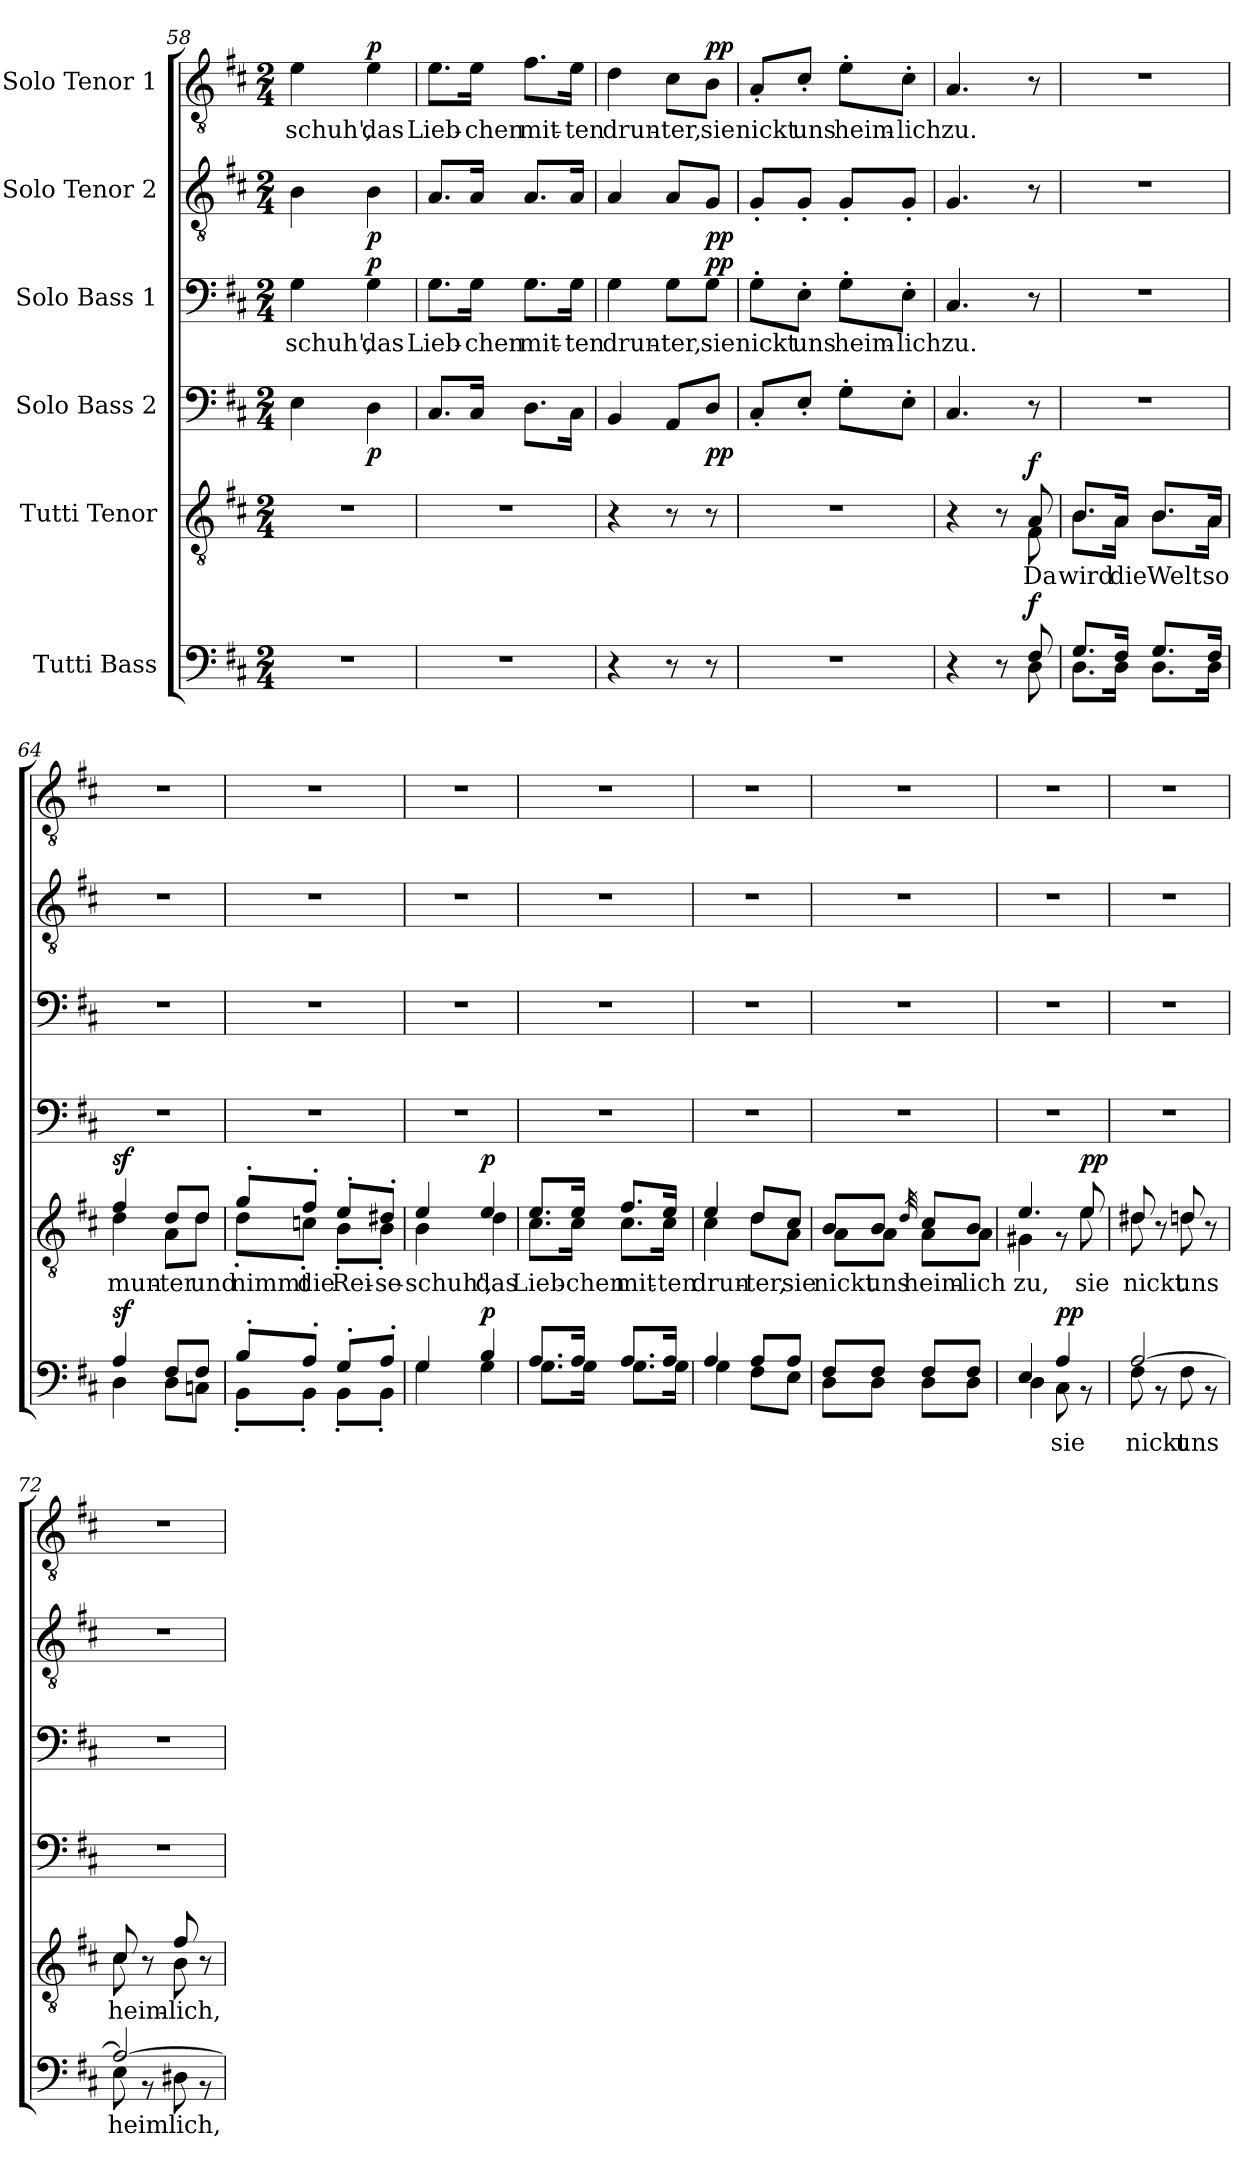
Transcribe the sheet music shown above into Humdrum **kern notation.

**kern	**text	**dynam	**kern	**text	**dynam	**kern	**dynam	**kern	**text	**dynam	**kern	**dynam	**kern	**text	**dynam
*part6	*part6	*part6	*part5	*part5	*part5	*part4	*part4	*part3	*part3	*part3	*part2	*part2	*part1	*part1	*part1
*staff6	*staff6	*staff6	*staff5	*staff5	*staff5	*staff4	*staff4	*staff3	*staff3	*staff3	*staff2	*staff2	*staff1	*staff1	*staff1
*I"Tutti Bass	*	*	*I"Tutti Tenor	*	*	*I"Solo Bass 2	*	*I"Solo Bass 1	*	*	*I"Solo Tenor 2	*	*I"Solo Tenor 1	*	*
*clefF4	*	*	*clefGv2	*	*	*clefF4	*	*clefF4	*	*	*clefGv2	*	*clefGv2	*	*
*k[f#c#]	*	*	*k[f#c#]	*	*	*k[f#c#]	*	*k[f#c#]	*	*	*k[f#c#]	*	*k[f#c#]	*	*
*M2/4	*	*	*M2/4	*	*	*M2/4	*	*M2/4	*	*	*M2/4	*	*M2/4	*	*
=58	=58	=58	=58	=58	=58	=58	=58	=58	=58	=58	=58	=58	=58	=58	=58
!	!	!	!	!	!	!	!	!	!LO:LY:b	!	!	!	!	!LO:LY:b	!
2r	.	.	2r	.	.	4E\	.	4G\	-schuh',	.	4B\	.	4e\	-schuh',	.
!	!	!	!	!	!	!	!LO:DY:b	!	!LO:LY:b	!LO:DY:b	!	!LO:DY:b	!	!LO:LY:b	!LO:DY:b
.	.	.	.	.	.	4D\	p	4G\	das	p	4B\	p	4e\	das	p
=59	=59	=59	=59	=59	=59	=59	=59	=59	=59	=59	=59	=59	=59	=59	=59
!	!	!	!	!	!	!	!	!	!LO:LY:b	!	!	!	!	!LO:LY:b	!
2r	.	.	2r	.	.	8.C#/L	.	8.G\L	Lieb-	.	8.A/L	.	8.e\L	Lieb-	.
!	!	!	!	!	!	!	!	!	!LO:LY:b	!	!	!	!	!LO:LY:b	!
.	.	.	.	.	.	16C#/Jk	.	16G\Jk	-chen	.	16A/Jk	.	16e\Jk	-chen	.
!	!	!	!	!	!	!	!	!	!LO:LY:b	!	!	!	!	!LO:LY:b	!
.	.	.	.	.	.	8.D\L	.	8.G\L	mit-	.	8.A/L	.	8.f#\L	mit-	.
!	!	!	!	!	!	!	!	!	!LO:LY:b	!	!	!	!	!LO:LY:b	!
.	.	.	.	.	.	16C#\Jk	.	16G\Jk	-ten	.	16A/Jk	.	16e\Jk	-ten	.
=60	=60	=60	=60	=60	=60	=60	=60	=60	=60	=60	=60	=60	=60	=60	=60
!	!	!	!	!	!	!	!	!	!LO:LY:b	!	!	!	!	!LO:LY:b	!
4r	.	.	4r	.	.	4BB/	.	4G\	drun-	.	4A/	.	4d\	drun-	.
!	!	!	!	!	!	!	!	!	!LO:LY:b	!	!	!	!	!LO:LY:b	!
8r	.	.	8r	.	.	8AA/L	.	8G\L	-ter,	.	8A/L	.	8c#\L	-ter,	.
!	!	!	!	!	!	!	!LO:DY:b	!	!LO:LY:b	!LO:DY:b	!	!LO:DY:b	!	!LO:LY:b	!LO:DY:b
8r	.	.	8r	.	.	8D/J	pp	8G\J	sie	pp	8G/J	pp	8B\J	sie	pp
!!LO:PB:g=z
=61	=61	=61	=61	=61	=61	=61	=61	=61	=61	=61	=61	=61	=61	=61	=61
!	!	!	!	!	!	!	!	!	!LO:LY:b	!	!	!	!	!LO:LY:b	!
2r	.	.	2r	.	.	8C#'/L	.	8G'\L	nickt	.	8G'/L	.	8A'/L	nickt	.
!	!	!	!	!	!	!	!	!	!LO:LY:b	!	!	!	!	!LO:LY:b	!
.	.	.	.	.	.	8E'/J	.	8E'\J	uns	.	8G'/J	.	8c#'/J	uns	.
!	!	!	!	!	!	!	!	!	!LO:LY:b	!	!	!	!	!LO:LY:b	!
.	.	.	.	.	.	8G'\L	.	8G'\L	heim-	.	8G'/L	.	8e'\L	heim-	.
!	!	!	!	!	!	!	!	!	!LO:LY:b	!	!	!	!	!LO:LY:b	!
.	.	.	.	.	.	8E'\J	.	8E'\J	-lich	.	8G'/J	.	8c#'\J	-lich	.
=62	=62	=62	=62	=62	=62	=62	=62	=62	=62	=62	=62	=62	=62	=62	=62
*^	*	*	*^	*	*	*	*	*	*	*	*	*	*	*	*
!	!	!	!	!	!	!	!	!	!	!	!LO:LY:b	!	!	!	!	!LO:LY:b	!
4r	4ryy	.	.	4r	4ryy	.	.	4.C#/	.	4.C#/	zu.	.	4.G/	.	4.A/	zu.	.
8r	8ryy	.	.	8r	8ryy	.	.	.	.	.	.	.	.	.	.	.	.
!	!	!	!LO:DY:b	!	!	!LO:LY:b	!LO:DY:b	!	!	!	!	!	!	!	!	!	!
8F#/	8D\	.	f	8A/	8F#\	Da	f	8r	.	8r	.	.	8r	.	8r	.	.
=63	=63	=63	=63	=63	=63	=63	=63	=63	=63	=63	=63	=63	=63	=63	=63	=63	=63
!	!	!	!	!	!	!LO:LY:b	!	!	!	!	!	!	!	!	!	!	!
8.G/L	8.D\L	.	.	8.B/L	8.B\L	wird	.	2r	.	2r	.	.	2r	.	2r	.	.
!	!	!	!	!	!	!LO:LY:b	!	!	!	!	!	!	!	!	!	!	!
16F#/Jk	16D\Jk	.	.	16A/Jk	16A\Jk	die	.	.	.	.	.	.	.	.	.	.	.
!	!	!	!	!	!	!LO:LY:b	!	!	!	!	!	!	!	!	!	!	!
8.G/L	8.D\L	.	.	8.B/L	8.B\L	Welt	.	.	.	.	.	.	.	.	.	.	.
!	!	!	!	!	!	!LO:LY:b	!	!	!	!	!	!	!	!	!	!	!
16F#/Jk	16D\Jk	.	.	16A/Jk	16A\Jk	so	.	.	.	.	.	.	.	.	.	.	.
=64	=64	=64	=64	=64	=64	=64	=64	=64	=64	=64	=64	=64	=64	=64	=64	=64	=64
!	!	!	!LO:DY:b	!	!	!LO:LY:b	!LO:DY:b	!	!	!	!	!	!	!	!	!	!
4A/	4D\	.	sf	4f#/	4d\	mun-	sf	2r	.	2r	.	.	2r	.	2r	.	.
!	!	!	!	!	!	!LO:LY:b	!	!	!	!	!	!	!	!	!	!	!
8F#/L	8D\L	.	.	8d/L	8A\L	-ter	.	.	.	.	.	.	.	.	.	.	.
!	!	!	!	!	!	!LO:LY:b	!	!	!	!	!	!	!	!	!	!	!
8F#/J	8Cn\J	.	.	8d/J	8d\J	und	.	.	.	.	.	.	.	.	.	.	.
=65	=65	=65	=65	=65	=65	=65	=65	=65	=65	=65	=65	=65	=65	=65	=65	=65	=65
!	!	!	!	!	!	!LO:LY:b	!	!	!	!	!	!	!	!	!	!	!
8B'/L	8BB'\L	.	.	8g'/L	8d'\L	nimmt	.	2r	.	2r	.	.	2r	.	2r	.	.
!	!	!	!	!	!	!LO:LY:b	!	!	!	!	!	!	!	!	!	!	!
8A'/J	8BB'\J	.	.	8f#'/J	8cn'\J	die	.	.	.	.	.	.	.	.	.	.	.
!	!	!	!	!	!	!LO:LY:b	!	!	!	!	!	!	!	!	!	!	!
8G'/L	8BB'\L	.	.	8e'/L	8B'\L	Rei-	.	.	.	.	.	.	.	.	.	.	.
!	!	!	!	!	!	!LO:LY:b	!	!	!	!	!	!	!	!	!	!	!
8A'/J	8BB'\J	.	.	8d#X'/J	8B'\J	-se-	.	.	.	.	.	.	.	.	.	.	.
=66	=66	=66	=66	=66	=66	=66	=66	=66	=66	=66	=66	=66	=66	=66	=66	=66	=66
!	!	!	!	!	!	!LO:LY:b	!	!	!	!	!	!	!	!	!	!	!
4G/	4G\	.	.	4e/	4B\	-schuh',	.	2r	.	2r	.	.	2r	.	2r	.	.
!	!	!	!LO:DY:b	!	!	!LO:LY:b	!LO:DY:b	!	!	!	!	!	!	!	!	!	!
4B/	4G\	.	p	4e/	4d\	das	p	.	.	.	.	.	.	.	.	.	.
=67	=67	=67	=67	=67	=67	=67	=67	=67	=67	=67	=67	=67	=67	=67	=67	=67	=67
!	!	!	!	!	!	!LO:LY:b	!	!	!	!	!	!	!	!	!	!	!
8.A/L	8.G\L	.	.	8.e/L	8.c#\L	Lieb-	.	2r	.	2r	.	.	2r	.	2r	.	.
!	!	!	!	!	!	!LO:LY:b	!	!	!	!	!	!	!	!	!	!	!
16A/Jk	16G\Jk	.	.	16e/Jk	16c#\Jk	-chen	.	.	.	.	.	.	.	.	.	.	.
!	!	!	!	!	!	!LO:LY:b	!	!	!	!	!	!	!	!	!	!	!
8.A/L	8.G\L	.	.	8.f#/L	8.c#\L	mit-	.	.	.	.	.	.	.	.	.	.	.
!	!	!	!	!	!	!LO:LY:b	!	!	!	!	!	!	!	!	!	!	!
16A/Jk	16G\Jk	.	.	16e/Jk	16c#\Jk	-ten	.	.	.	.	.	.	.	.	.	.	.
!!LO:PB:g=z
=68	=68	=68	=68	=68	=68	=68	=68	=68	=68	=68	=68	=68	=68	=68	=68	=68	=68
!	!	!	!	!	!	!LO:LY:b	!	!	!	!	!	!	!	!	!	!	!
4A/	4G\	.	.	4e/	4c#\	drun-	.	2r	.	2r	.	.	2r	.	2r	.	.
!	!	!	!	!	!	!LO:LY:b	!	!	!	!	!	!	!	!	!	!	!
8A/L	8F#\L	.	.	8d/L	8d\L	-ter,	.	.	.	.	.	.	.	.	.	.	.
!	!	!	!	!	!	!LO:LY:b	!	!	!	!	!	!	!	!	!	!	!
8A/J	8E\J	.	.	8c#/J	8A\J	sie	.	.	.	.	.	.	.	.	.	.	.
=69	=69	=69	=69	=69	=69	=69	=69	=69	=69	=69	=69	=69	=69	=69	=69	=69	=69
!	!	!	!	!	!	!LO:LY:b	!	!	!	!	!	!	!	!	!	!	!
8F#/L	8D\L	.	.	8B/L	8A\L	nickt	.	2r	.	2r	.	.	2r	.	2r	.	.
!	!	!	!	!	!	!LO:LY:b	!	!	!	!	!	!	!	!	!	!	!
8F#/J	8D\J	.	.	8B/J	8A\J	uns	.	.	.	.	.	.	.	.	.	.	.
.	.	.	.	32qd/	.	.	.	.	.	.	.	.	.	.	.	.	.
!	!	!	!	!	!	!LO:LY:b	!	!	!	!	!	!	!	!	!	!	!
8F#/L	8D\L	.	.	8c#/L	8A\L	heim-	.	.	.	.	.	.	.	.	.	.	.
!	!	!	!	!	!	!LO:LY:b	!	!	!	!	!	!	!	!	!	!	!
8F#/J	8D\J	.	.	8B/J	8A\J	-lich	.	.	.	.	.	.	.	.	.	.	.
=70	=70	=70	=70	=70	=70	=70	=70	=70	=70	=70	=70	=70	=70	=70	=70	=70	=70
!	!	!	!	!	!	!LO:LY:b	!	!	!	!	!	!	!	!	!	!	!
4E/	4D\	.	.	4.e/	4G#X\	zu,	.	2r	.	2r	.	.	2r	.	2r	.	.
!	!	!LO:LY:b	!LO:DY:b	!	!	!	!	!	!	!	!	!	!	!	!	!	!
4A/	8C#\	sie	pp	.	8r	.	.	.	.	.	.	.	.	.	.	.	.
!	!	!	!	!	!	!LO:LY:b	!LO:DY:b	!	!	!	!	!	!	!	!	!	!
.	8r	.	.	8e/	8e\	sie	pp	.	.	.	.	.	.	.	.	.	.
=71	=71	=71	=71	=71	=71	=71	=71	=71	=71	=71	=71	=71	=71	=71	=71	=71	=71
!	!	!LO:LY:b	!	!	!	!LO:LY:b	!	!	!	!	!	!	!	!	!	!	!
[2A/	8F#\	nickt	.	8d#X/	8d#\	nickt	.	2r	.	2r	.	.	2r	.	2r	.	.
.	8r	.	.	8r	8ryy	.	.	.	.	.	.	.	.	.	.	.	.
!	!	!LO:LY:b	!	!	!	!LO:LY:b	!	!	!	!	!	!	!	!	!	!	!
.	8F#\	uns	.	8dn/	8d\	uns	.	.	.	.	.	.	.	.	.	.	.
.	8r	.	.	8r	8ryy	.	.	.	.	.	.	.	.	.	.	.	.
=72	=72	=72	=72	=72	=72	=72	=72	=72	=72	=72	=72	=72	=72	=72	=72	=72	=72
!	!	!LO:LY:b	!	!	!	!LO:LY:b	!	!	!	!	!	!	!	!	!	!	!
2A/_	8E\	heim-	.	8c#/	8c#\	heim-	.	2r	.	2r	.	.	2r	.	2r	.	.
.	8r	.	.	8r	8ryy	.	.	.	.	.	.	.	.	.	.	.	.
!	!	!LO:LY:b	!	!	!	!LO:LY:b	!	!	!	!	!	!	!	!	!	!	!
.	8D#X\	-lich,	.	8f#/	8B\	-lich,	.	.	.	.	.	.	.	.	.	.	.
.	8r	.	.	8r	8ryy	.	.	.	.	.	.	.	.	.	.	.	.
*v	*v	*	*	*	*	*	*	*	*	*	*	*	*	*	*	*	*
*	*	*	*v	*v	*	*	*	*	*	*	*	*	*	*	*	*
=	=	=	=	=	=	=	=	=	=	=	=	=	=	=	=
*-	*-	*-	*-	*-	*-	*-	*-	*-	*-	*-	*-	*-	*-	*-	*-
